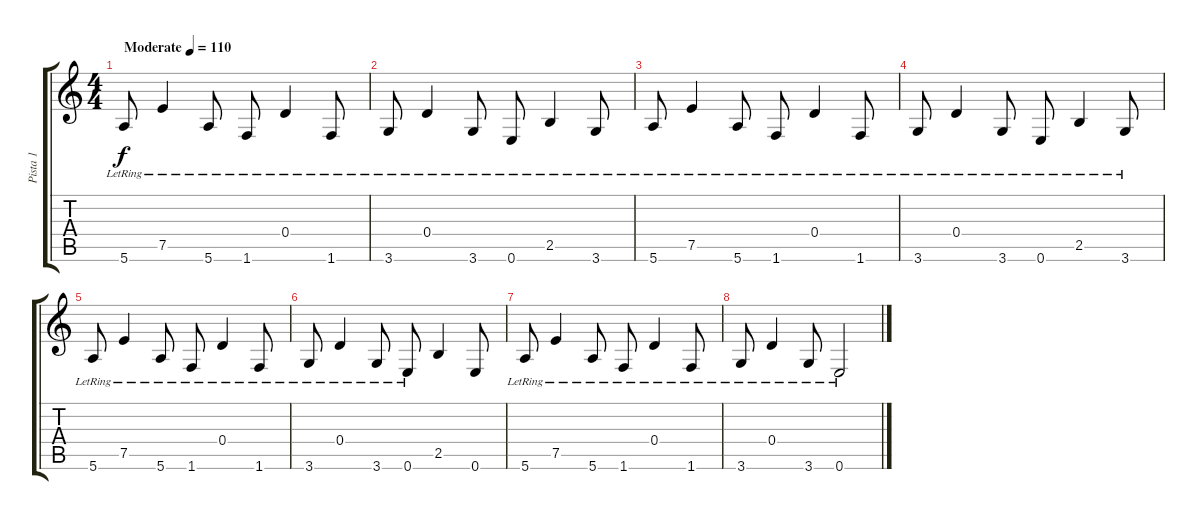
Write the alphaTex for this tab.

\track ("Pista 1" "Pista 1") {instrument electricguitarclean}
\staff {score tabs}
\tuning (E4 B3 G3 D3 A2 E2) {hide}
\ts (4 4)
\section ("" "")
\tempo (110 "Moderate")
\clef g2
\ks c
5.6{lr}.8{dy f instrument electricguitarclean} 7.5{lr}.4 5.6{lr}.8 1.6{lr}.8 0.4{lr}.4 1.6{lr}.8 |
3.6{lr}.8 0.4{lr}.4 3.6{lr}.8 0.6{lr}.8 2.5{lr}.4 3.6{lr}.8 |
5.6{lr}.8 7.5{lr}.4 5.6{lr}.8 1.6{lr}.8 0.4{lr}.4 1.6{lr}.8 |
3.6{lr}.8 0.4{lr}.4 3.6{lr}.8 0.6{lr}.8 2.5{lr}.4 3.6{lr}.8 |
5.6{lr}.8 7.5{lr}.4 5.6{lr}.8 1.6{lr}.8 0.4{lr}.4 1.6{lr}.8 |
3.6{lr}.8 0.4{lr}.4 3.6{lr}.8 0.6{lr}.8 2.5.4 0.6.8 |
5.6{lr}.8 7.5{lr}.4 5.6{lr}.8 1.6{lr}.8 0.4{lr}.4 1.6{lr}.8 |
3.6{lr}.8 0.4{lr}.4 3.6{lr}.8 0.6{lr}.2
